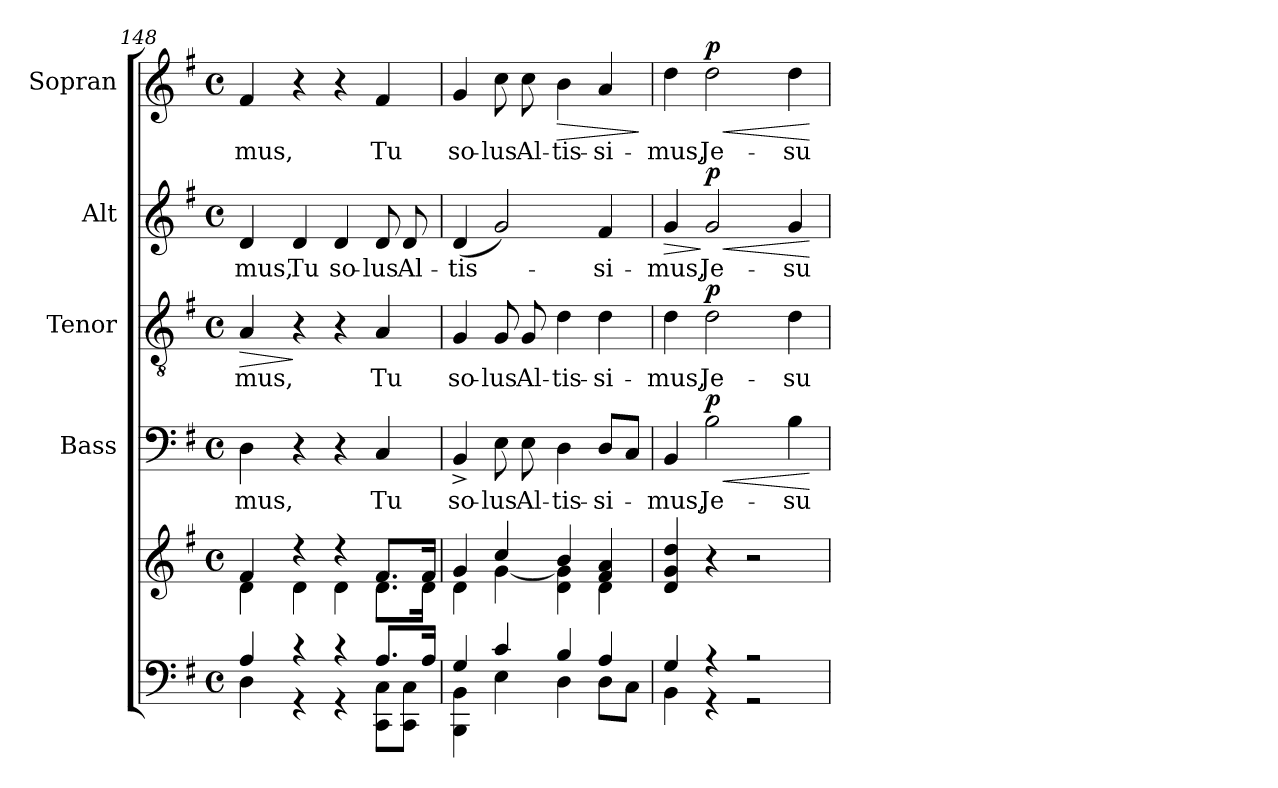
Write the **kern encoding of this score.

**kern	**kern	**kern	**text	**dynam	**kern	**text	**dynam	**kern	**text	**dynam	**kern	**text	**dynam
*part5	*part5	*part4	*part4	*part4	*part3	*part3	*part3	*part2	*part2	*part2	*part1	*part1	*part1
*staff6	*staff5	*staff4	*staff4	*staff4	*staff3	*staff3	*staff3	*staff2	*staff2	*staff2	*staff1	*staff1	*staff1
*	*	*I"Bass	*	*	*I"Tenor	*	*	*I"Alt	*	*	*I"Sopran	*	*
*	*	*I'B.	*	*	*I'T.	*	*	*I'A.	*	*	*I'S.	*	*
*clefF4	*clefG2	*clefF4	*	*	*clefGv2	*	*	*clefG2	*	*	*clefG2	*	*
*k[f#]	*k[f#]	*k[f#]	*	*	*k[f#]	*	*	*k[f#]	*	*	*k[f#]	*	*
*G:	*G:	*G:	*	*	*G:	*	*	*G:	*	*	*G:	*	*
*M4/4	*M4/4	*M4/4	*	*	*M4/4	*	*	*M4/4	*	*	*M4/4	*	*
*met(c)	*met(c)	*met(c)	*	*	*met(c)	*	*	*met(c)	*	*	*met(c)	*	*
=148	=148	=148	=148	=148	=148	=148	=148	=148	=148	=148	=148	=148	=148
*^	*^	*	*	*	*	*	*	*	*	*	*	*	*
!	!	!	!	!	!LO:LY:b	!	!	!LO:LY:b	!LO:HP:b	!	!LO:LY:b	!	!	!LO:LY:b	!
4A/	4D\	4f#/	4d\	4D\	-mus,	.	4A/	-mus,	>	4d/	-mus,	.	4f#/	-mus,	.
!	!	!	!	!	!	!	!	!	!	!	!LO:LY:b	!	!	!	!
4r	4r	4r	4d\	4r	.	.	4r	.	]	4d/	Tu	.	4r	.	.
!	!	!	!	!	!	!	!	!	!	!	!LO:LY:b	!	!	!	!
4r	4r	4r	4d\	4r	.	.	4r	.	.	4d/	so-	.	4r	.	.
!	!	!	!	!	!LO:LY:b	!	!	!LO:LY:b	!	!	!LO:LY:b	!	!	!LO:LY:b	!
8.A/L	8CC\ 8C\L	8.f#/L	8.d\L	4C/	Tu	.	4A/	Tu	.	8d/	-lus	.	4f#/	Tu	.
!	!	!	!	!	!	!	!	!	!	!	!LO:LY:b	!	!	!	!
.	8CC\ 8C\J	.	.	.	.	.	.	.	.	8d/	Al-	.	.	.	.
16A/Jk	.	16f#/Jk	16d\Jk	.	.	.	.	.	.	.	.	.	.	.	.
=149	=149	=149	=149	=149	=149	=149	=149	=149	=149	=149	=149	=149	=149	=149	=149
!	!	!	!	!	!LO:LY:b	!	!	!LO:LY:b	!	!	!LO:LY:b	!	!	!LO:LY:b	!
4G/	4BBB\ 4BB\	4g/	4d\	4BB^>/	so-	.	4G/	so-	.	(<4d/	-tis-	.	4g/	so-	.
!	!	!	!	!	!LO:LY:b	!	!	!LO:LY:b	!	!	!	!	!	!LO:LY:b	!
4c/	4E\	4cc/	[<4g\	8E\	-lus	.	8G/	-lus	.	2g/)	.	.	8cc\	-lus	.
!	!	!	!	!	!LO:LY:b	!	!	!LO:LY:b	!	!	!	!	!	!LO:LY:b	!
.	.	.	.	8E\	Al-	.	8G/	Al-	.	.	.	.	8cc\	Al-	.
!	!	!	!	!	!LO:LY:b	!	!	!LO:LY:b	!	!	!	!	!	!LO:LY:b	!LO:HP:b
4B/	4D\	4b/	4d\ 4g\]	4D\	-tis-	.	4d\	-tis-	.	.	.	.	4b\	-tis-	>
!	!	!	!	!	!LO:LY:b	!	!	!LO:LY:b	!	!	!LO:LY:b	!	!	!LO:LY:b	!
4A/	8D\L	4f#/ 4a/	4d\	8D/L	-si-	.	4d\	-si-	.	4f#/	-si-	.	4a/	-si-	.
.	8C\J	.	.	8C/J	.	.	.	.	.	.	.	.	.	.	.
*v	*v	*	*	*	*	*	*	*	*	*	*	*	*	*	*
*	*v	*v	*	*	*	*	*	*	*	*	*	*	*	*
.	.	.	.	.	.	.	.	.	.	.	.	.	]
=150	=150	=150	=150	=150	=150	=150	=150	=150	=150	=150	=150	=150	=150
*^	*	*	*	*	*	*	*	*	*	*	*	*	*
!	!	!	!	!LO:LY:b	!	!	!LO:LY:b	!	!	!LO:LY:b	!LO:HP:b	!	!LO:LY:b	!
4G/	4BB\	4d/ 4g/ 4dd/	4BB/	-mus,	.	4d\	-mus,	.	4g/	-mus,	>	4dd\	-mus,	.
!	!	!	!	!LO:LY:b	!LO:HP:b	!	!LO:LY:b	!	!	!LO:LY:b	!LO:HP:n=1:b	!	!LO:LY:b	!LO:HP:b
!	!	!	!	!	!LO:DY:n=1:a	!	!	!LO:DY:a	!	!	!LO:DY:n=1:a	!	!	!LO:DY:n=1:a
4r	4r	4r	2B\	Je-	< p	2d\	Je-	p	2g/	Je-	] < p	2dd\	Je-	< p
2r	2r	2r	.	.	.	.	.	.	.	.	.	.	.	.
!	!	!	!	!LO:LY:b	!	!	!LO:LY:b	!	!	!LO:LY:b	!	!	!LO:LY:b	!
.	.	.	4B\	-su	.	4d\	-su	.	4g/	-su	.	4dd\	-su	.
*v	*v	*	*	*	*	*	*	*	*	*	*	*	*	*
.	.	.	.	[	.	.	.	.	.	[	.	.	[
=	=	=	=	=	=	=	=	=	=	=	=	=	=
*-	*-	*-	*-	*-	*-	*-	*-	*-	*-	*-	*-	*-	*-
